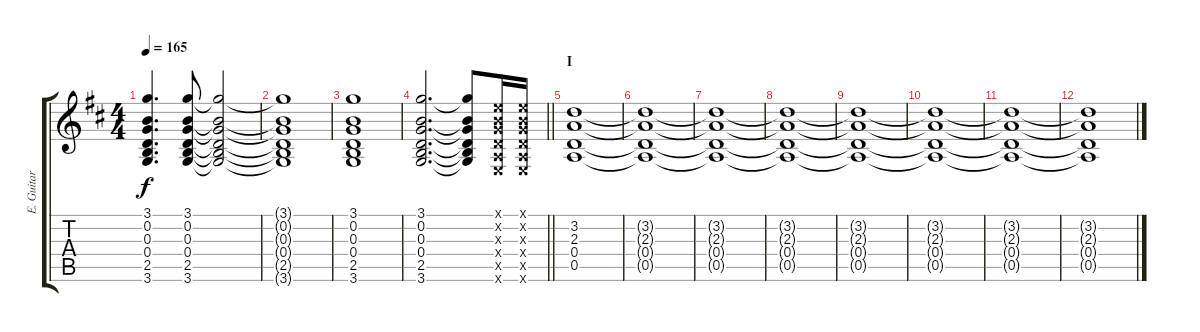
\track ("E. Guitar III" "E. Guitar ") {instrument overdrivenguitar}
\staff {score tabs}
\tuning (E4 B3 G3 D3 A2 E2) {hide}
\ts (4 4)
\tempo 165
\clef g2
\ks d
(3.1 0.2 0.3 0.4 2.5 3.6).4{d dy f} (3.1 0.2 0.3 0.4 2.5 3.6).8 (3.1{t} 0.2{t} 0.3{t} 0.4{t} 2.5{t} 3.6{t}).2 |
(3.1{t} 0.2{t} 0.3{t} 0.4{t} 2.5{t} 3.6{t}).1 |
(3.1 0.2 0.3 0.4 2.5 3.6).1 |
\barLineRight lightlight
(3.1 0.2 0.3 0.4 2.5 3.6).2{d} (3.1{t} 0.2{t} 0.3{t} 0.4{t} 2.5{t} 3.6{t}).8 (0.1{x} 0.2{x} 0.3{x} 0.4{x} 0.5{x} 0.6{x}).16 (0.1{x} 0.2{x} 0.3{x} 0.4{x} 0.5{x} 0.6{x}).16 |
\section ("" "I")
(3.2 2.3 0.4 0.5).1 |
(3.2{t} 2.3{t} 0.4{t} 0.5{t}).1 |
(3.2{t} 2.3{t} 0.4{t} 0.5{t}).1 |
(3.2{t} 2.3{t} 0.4{t} 0.5{t}).1 |
(3.2{t} 2.3{t} 0.4{t} 0.5{t}).1 |
(3.2{t} 2.3{t} 0.4{t} 0.5{t}).1 |
(3.2{t} 2.3{t} 0.4{t} 0.5{t}).1 |
(3.2{t} 2.3{t} 0.4{t} 0.5{t}).1
